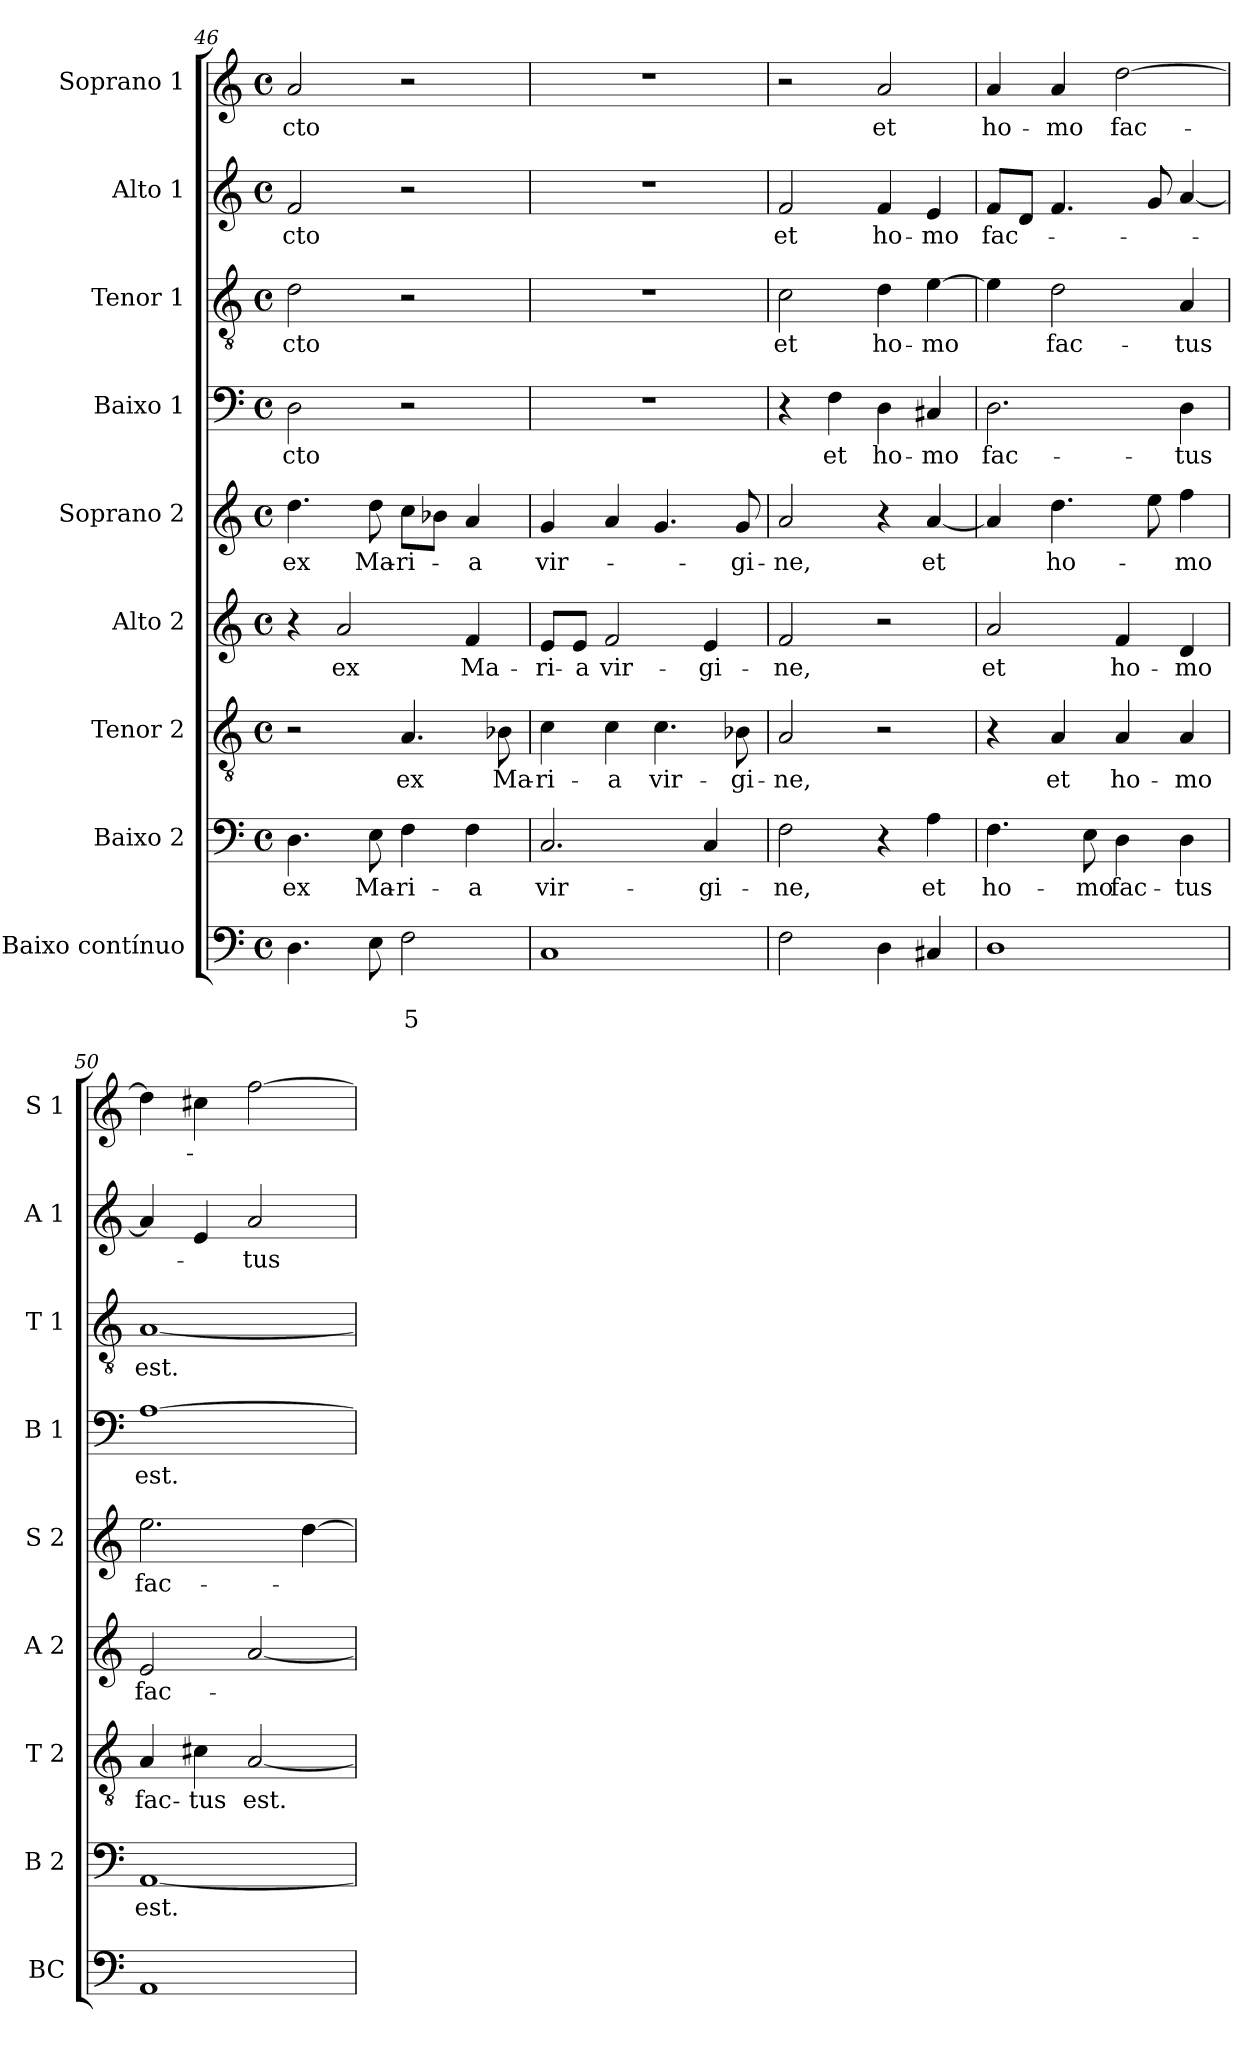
**kern	**text	**text	**kern	**text	**kern	**text	**kern	**text	**kern	**text	**kern	**text	**kern	**text	**kern	**text	**kern	**text
*part9	*part9	*part9	*part8	*part8	*part7	*part7	*part6	*part6	*part5	*part5	*part4	*part4	*part3	*part3	*part2	*part2	*part1	*part1
*staff9	*staff9	*staff9	*staff8	*staff8	*staff7	*staff7	*staff6	*staff6	*staff5	*staff5	*staff4	*staff4	*staff3	*staff3	*staff2	*staff2	*staff1	*staff1
*I"Baixo contínuo	*	*	*I"Baixo 2	*	*I"Tenor 2	*	*I"Alto 2	*	*I"Soprano 2	*	*I"Baixo 1	*	*I"Tenor 1	*	*I"Alto 1	*	*I"Soprano 1	*
*I'BC	*	*	*I'B 2	*	*I'T 2	*	*I'A 2	*	*I'S 2	*	*I'B 1	*	*I'T 1	*	*I'A 1	*	*I'S 1	*
!!LO:PB:g=z
*clefF4	*	*	*clefF4	*	*clefGv2	*	*clefG2	*	*clefG2	*	*clefF4	*	*clefGv2	*	*clefG2	*	*clefG2	*
*k[]	*	*	*k[]	*	*k[]	*	*k[]	*	*k[]	*	*k[]	*	*k[]	*	*k[]	*	*k[]	*
*C:	*	*	*C:	*	*C:	*	*C:	*	*C:	*	*C:	*	*C:	*	*C:	*	*C:	*
*M4/4	*	*	*M4/4	*	*M4/4	*	*M4/4	*	*M4/4	*	*M4/4	*	*M4/4	*	*M4/4	*	*M4/4	*
*met(c)	*	*	*met(c)	*	*met(c)	*	*met(c)	*	*met(c)	*	*met(c)	*	*met(c)	*	*met(c)	*	*met(c)	*
=46	=46	=46	=46	=46	=46	=46	=46	=46	=46	=46	=46	=46	=46	=46	=46	=46	=46	=46
!	!	!	!	!LO:LY:b	!	!	!	!	!	!LO:LY:b	!	!LO:LY:b	!	!LO:LY:b	!	!LO:LY:b	!	!LO:LY:b
4.D\	.	.	4.D\	ex	2r	.	4r	.	4.dd\	ex	2D\	-cto	2d\	-cto	2f/	-cto	2a/	-cto
!	!	!	!	!	!	!	!	!LO:LY:b	!	!	!	!	!	!	!	!	!	!
.	.	.	.	.	.	.	2a/	ex	.	.	.	.	.	.	.	.	.	.
!	!	!	!	!LO:LY:b	!	!	!	!	!	!LO:LY:b	!	!	!	!	!	!	!	!
8E\	.	.	8E\	Ma-	.	.	.	.	8dd\	Ma-	.	.	.	.	.	.	.	.
!	!	!LO:LY:b	!	!LO:LY:b	!	!LO:LY:b	!	!	!	!LO:LY:b	!	!	!	!	!	!	!	!
2F\	.	5	4F\	-ri-	4.A/	ex	.	.	8cc\L	-ri-	2r	.	2r	.	2r	.	2r	.
.	.	.	.	.	.	.	.	.	8b-X\J	.	.	.	.	.	.	.	.	.
!	!	!	!	!LO:LY:b	!	!	!	!LO:LY:b	!	!LO:LY:b	!	!	!	!	!	!	!	!
.	.	.	4F\	-a	.	.	4f/	Ma-	4a/	-a	.	.	.	.	.	.	.	.
!	!	!	!	!	!	!LO:LY:b	!	!	!	!	!	!	!	!	!	!	!	!
.	.	.	.	.	8B-X\	Ma-	.	.	.	.	.	.	.	.	.	.	.	.
=47	=47	=47	=47	=47	=47	=47	=47	=47	=47	=47	=47	=47	=47	=47	=47	=47	=47	=47
*^	*	*	*	*	*	*	*	*	*	*	*	*	*	*	*	*	*	*
!	!	!	!	!	!LO:LY:b	!	!LO:LY:b	!	!LO:LY:b	!	!LO:LY:b	!	!	!	!	!	!	!	!
1C	4ryy	.	.	2.C/	vir-	4c\	-ri-	8e/L	-ri-	4g/	vir-	1r	.	1r	.	1r	.	1r	.
!	!	!	!	!	!	!	!	!	!LO:LY:b	!	!	!	!	!	!	!	!	!	!
.	.	.	.	.	.	.	.	8e/J	-a	.	.	.	.	.	.	.	.	.	.
!	!	!	!	!	!	!	!LO:LY:b	!	!LO:LY:b	!	!	!	!	!	!	!	!	!	!
.	4ryy	.	.	.	.	4c\	-a	2f/	vir-	4a/	.	.	.	.	.	.	.	.	.
!	!	!	!	!	!	!	!LO:LY:b	!	!	!	!	!	!	!	!	!	!	!	!
.	4ryy	.	.	.	.	4.c\	vir-	.	.	4.g/	.	.	.	.	.	.	.	.	.
!	!	!	!	!	!LO:LY:b	!	!	!	!LO:LY:b	!	!	!	!	!	!	!	!	!	!
.	4ryy	.	.	4C/	-gi-	.	.	4e/	-gi-	.	.	.	.	.	.	.	.	.	.
!	!	!	!	!	!	!	!LO:LY:b	!	!	!	!LO:LY:b	!	!	!	!	!	!	!	!
.	.	.	.	.	.	8B-X\	-gi-	.	.	8g/	-gi-	.	.	.	.	.	.	.	.
*v	*v	*	*	*	*	*	*	*	*	*	*	*	*	*	*	*	*	*	*
=48	=48	=48	=48	=48	=48	=48	=48	=48	=48	=48	=48	=48	=48	=48	=48	=48	=48	=48
!	!	!	!	!LO:LY:b	!	!LO:LY:b	!	!LO:LY:b	!	!LO:LY:b	!	!	!	!LO:LY:b	!	!LO:LY:b	!	!
2F\	.	.	2F\	-ne,	2A/	-ne,	2f/	-ne,	2a/	-ne,	4r	.	2c\	et	2f/	et	2r	.
!	!	!	!	!	!	!	!	!	!	!	!	!LO:LY:b	!	!	!	!	!	!
.	.	.	.	.	.	.	.	.	.	.	4F\	et	.	.	.	.	.	.
!	!	!	!	!	!	!	!	!	!	!	!	!LO:LY:b	!	!LO:LY:b	!	!LO:LY:b	!	!LO:LY:b
4D\	.	.	4r	.	2r	.	2r	.	4r	.	4D\	ho-	4d\	ho-	4f/	ho-	2a/	et
!	!	!	!	!LO:LY:b	!	!	!	!	!	!LO:LY:b	!	!LO:LY:b	!	!LO:LY:b	!	!LO:LY:b	!	!
4C#X/	.	.	4A\	et	.	.	.	.	[4a/	et	4C#X/	-mo	[4e\	-mo	4e/	-mo	.	.
=49	=49	=49	=49	=49	=49	=49	=49	=49	=49	=49	=49	=49	=49	=49	=49	=49	=49	=49
!	!	!	!	!LO:LY:b	!	!	!	!LO:LY:b	!	!	!	!LO:LY:b	!	!	!	!LO:LY:b	!	!LO:LY:b
1D	.	.	4.F\	ho-	4r	.	2a/	et	4a/]	.	2.D\	fac-	4e\]	.	8f/L	fac-	4a/	ho-
.	.	.	.	.	.	.	.	.	.	.	.	.	.	.	8d/J	.	.	.
!	!	!	!	!	!	!LO:LY:b	!	!	!	!LO:LY:b	!	!	!	!LO:LY:b	!	!	!	!LO:LY:b
.	.	.	.	.	4A/	et	.	.	4.dd\	ho-	.	.	2d\	fac-	4.f/	.	4a/	-mo
!	!	!	!	!LO:LY:b	!	!	!	!	!	!	!	!	!	!	!	!	!	!
.	.	.	8E\	-mo	.	.	.	.	.	.	.	.	.	.	.	.	.	.
!	!	!	!	!LO:LY:b	!	!LO:LY:b	!	!LO:LY:b	!	!	!	!	!	!	!	!	!	!LO:LY:b
.	.	.	4D\	fac-	4A/	ho-	4f/	ho-	.	.	.	.	.	.	.	.	[2dd\	fac-
.	.	.	.	.	.	.	.	.	8ee\	.	.	.	.	.	8g/	.	.	.
!	!	!	!	!LO:LY:b	!	!LO:LY:b	!	!LO:LY:b	!	!LO:LY:b	!	!LO:LY:b	!	!LO:LY:b	!	!	!	!
.	.	.	4D\	-tus	4A/	-mo	4d/	-mo	4ff\	-mo	4D\	-tus	4A/	-tus	[4a/	.	.	.
=50	=50	=50	=50	=50	=50	=50	=50	=50	=50	=50	=50	=50	=50	=50	=50	=50	=50	=50
*^	*	*	*	*	*	*	*	*	*	*	*	*	*	*	*	*	*	*
!	!	!	!	!	!LO:LY:b	!	!LO:LY:b	!	!LO:LY:b	!	!LO:LY:b	!	!LO:LY:b	!	!LO:LY:b	!	!	!	!
1AA	4ryy	.	.	[1AA	est.	4A/	fac-	2e/	fac-	2.ee\	fac-	[1A	est.	[1A	est.	4a/]	.	4dd\]	.
!	!	!	!	!	!	!	!LO:LY:b	!	!	!	!	!	!	!	!	!	!	!	!
.	4ryy	.	.	.	.	4c#X\	-tus	.	.	.	.	.	.	.	.	4e/	.	4cc#X\	.
!	!	!	!	!	!	!	!LO:LY:b	!	!	!	!	!	!	!	!	!	!LO:LY:b	!	!
.	4ryy	.	.	.	.	[2A/	est.	[2a/	.	.	.	.	.	.	.	2a/	-tus	[2ff\	.
.	4ryy	.	.	.	.	.	.	.	.	[4dd\	.	.	.	.	.	.	.	.	.
*v	*v	*	*	*	*	*	*	*	*	*	*	*	*	*	*	*	*	*	*
=	=	=	=	=	=	=	=	=	=	=	=	=	=	=	=	=	=	=
*-	*-	*-	*-	*-	*-	*-	*-	*-	*-	*-	*-	*-	*-	*-	*-	*-	*-	*-
